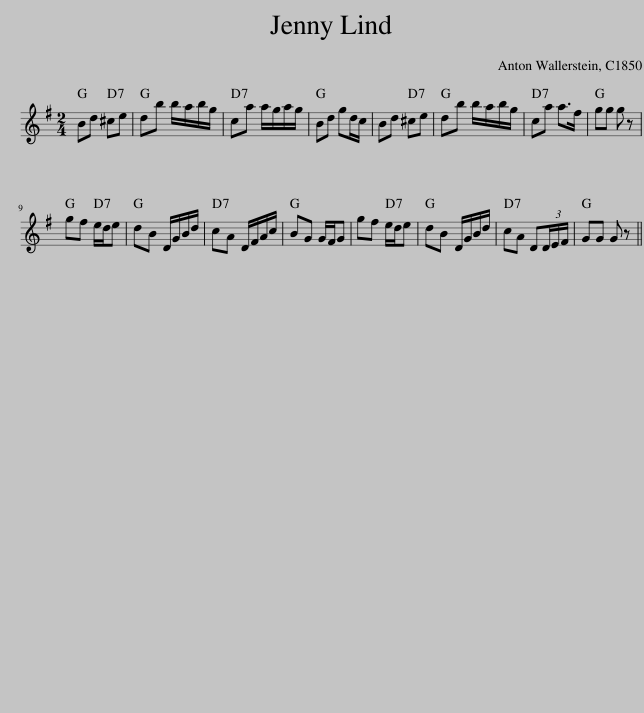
X:1
L:1/8
M:2/4
I:linebreak $
K:G
V:1 treble
V:1
 Bd ^ce | db b/a/b/g/ | ca a/g/a/g/ | Bd gd/c/ | Bd ^ce | %5
 db b/a/b/g/ | ca a>f | gg g z |$ gf e/d/e | dB D/G/B/d/ | %10
 cA D/F/A/c/ | BG G/F/G | gf e/d/e | dB D/G/B/d/ | cA D(3D/E/F/ | %15
 GG G z || %16
